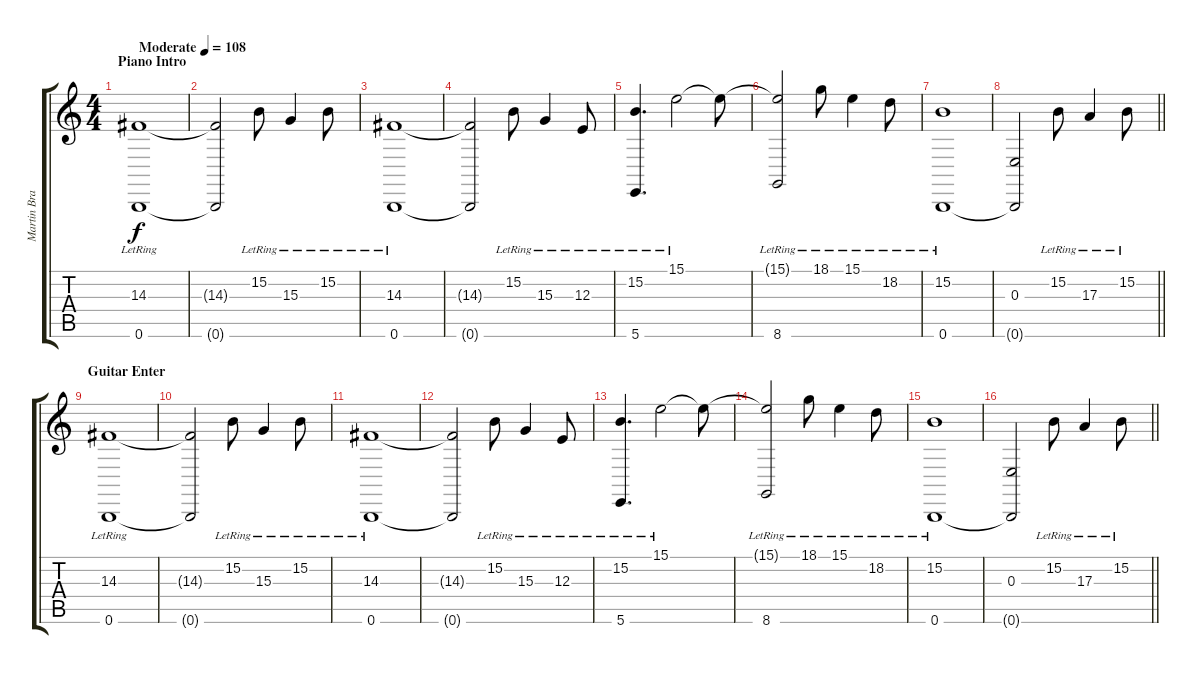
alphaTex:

\track ("Martin Brandstrom" "Martin Bra") {instrument electricgrandpiano}
\staff {score tabs}
\tuning (Db4 Ab3 E3 B2 Gb2 B1) {hide}
\ts (4 4)
\section ("" "Piano Intro")
\tempo (108 "Moderate")
\clef g2
\ks c
(14.3{lr} 0.6{lr}).1{dy f instrument electricgrandpiano} |
(14.3{t} 0.6{t}).2 15.2{lr}.8 15.3{lr}.4 15.2{lr}.8 |
(14.3{lr} 0.6{lr}).1 |
(14.3{t} 0.6{t}).2 15.2{lr}.8 15.3{lr}.4 12.3{lr}.8 |
(15.2{lr} 5.6{lr}).4{d} 15.1{lr}.2 15.1{t}.8 |
(15.1{t} 8.6{lr}).2 18.1{lr}.8 15.1{lr}.4 18.2{lr}.8 |
(15.2{lr} 0.6{lr}).1 |
\barLineRight lightlight
(0.3 0.6{t}).2 15.2{lr}.8 17.3{lr}.4 15.2{lr}.8 |
\section ("" "Guitar Enter")
(14.3{lr} 0.6{lr}).1 |
(14.3{t} 0.6{t}).2 15.2{lr}.8 15.3{lr}.4 15.2{lr}.8 |
(14.3{lr} 0.6{lr}).1 |
(14.3{t} 0.6{t}).2 15.2{lr}.8 15.3{lr}.4 12.3{lr}.8 |
(15.2{lr} 5.6{lr}).4{d} 15.1{lr}.2 15.1{t}.8 |
(15.1{t} 8.6{lr}).2 18.1{lr}.8 15.1{lr}.4 18.2{lr}.8 |
(15.2{lr} 0.6{lr}).1 |
\barLineRight lightlight
(0.3 0.6{t}).2 15.2{lr}.8 17.3{lr}.4 15.2{lr}.8
